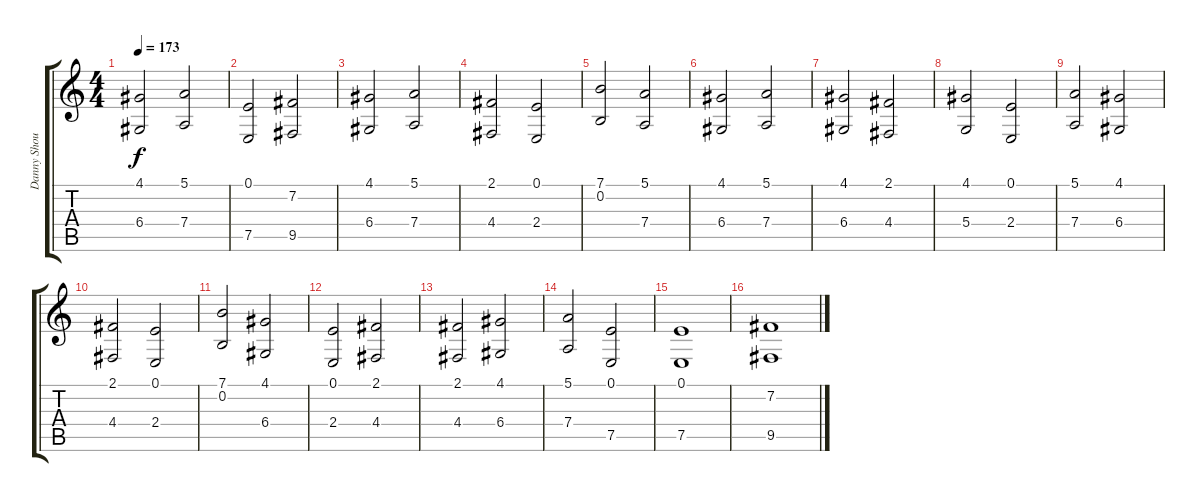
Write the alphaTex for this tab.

\track ("Danny Shouman" "Danny Shou") {instrument rockorgan}
\staff {score tabs}
\tuning (E4 B3 G3 D3 A2 E2) {hide}
\ts (4 4)
\tempo 173
\clef g2
\ks c
(4.1 6.4).2{dy f} (5.1 7.4).2 |
(0.1 7.5).2 (7.2 9.5).2 |
(4.1 6.4).2 (5.1 7.4).2 |
(2.1 4.4).2 (0.1 2.4).2 |
(7.1 0.2).2 (5.1 7.4).2 |
(4.1 6.4).2 (5.1 7.4).2 |
(4.1 6.4).2 (2.1 4.4).2 |
(4.1 5.4).2 (0.1 2.4).2 |
(5.1 7.4).2 (4.1 6.4).2 |
(2.1 4.4).2 (0.1 2.4).2 |
(7.1 0.2).2 (4.1 6.4).2 |
(0.1 2.4).2 (2.1 4.4).2 |
(2.1 4.4).2 (4.1 6.4).2 |
(5.1 7.4).2 (0.1 7.5).2 |
(0.1 7.5).1 |
(7.2 9.5).1
